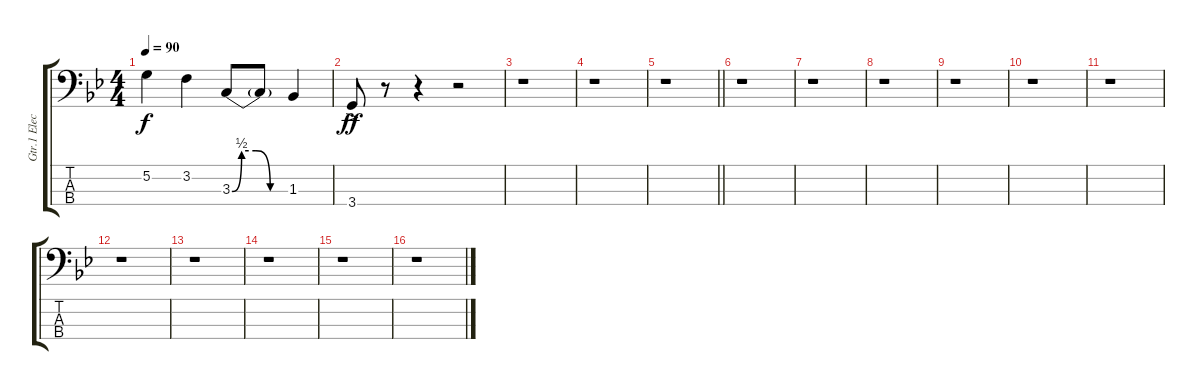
\track ("Gtr.1 Electric Bass (Finger)" "Gtr.1 Elec") {instrument electricbassfinger}
\staff {score tabs}
\tuning (G2 D2 A1 E1) {hide}
\ts (4 4)
\tempo 90
\clef f4
\ks bb
5.2.4{dy f} 3.2.4 3.3{be (custom 0 0 10 2 25 2 40 0 60 0)}.8 3.3{t}.8 1.3.4 |
3.4{ac}.8{dy ff} r.8 r.4 r.2 |
r.1 |
r.1 |
\barLineRight lightlight
r.1 |
r.1 |
r.1 |
r.1 |
r.1 |
r.1 |
r.1 |
r.1 |
r.1 |
r.1 |
r.1 |
r.1
